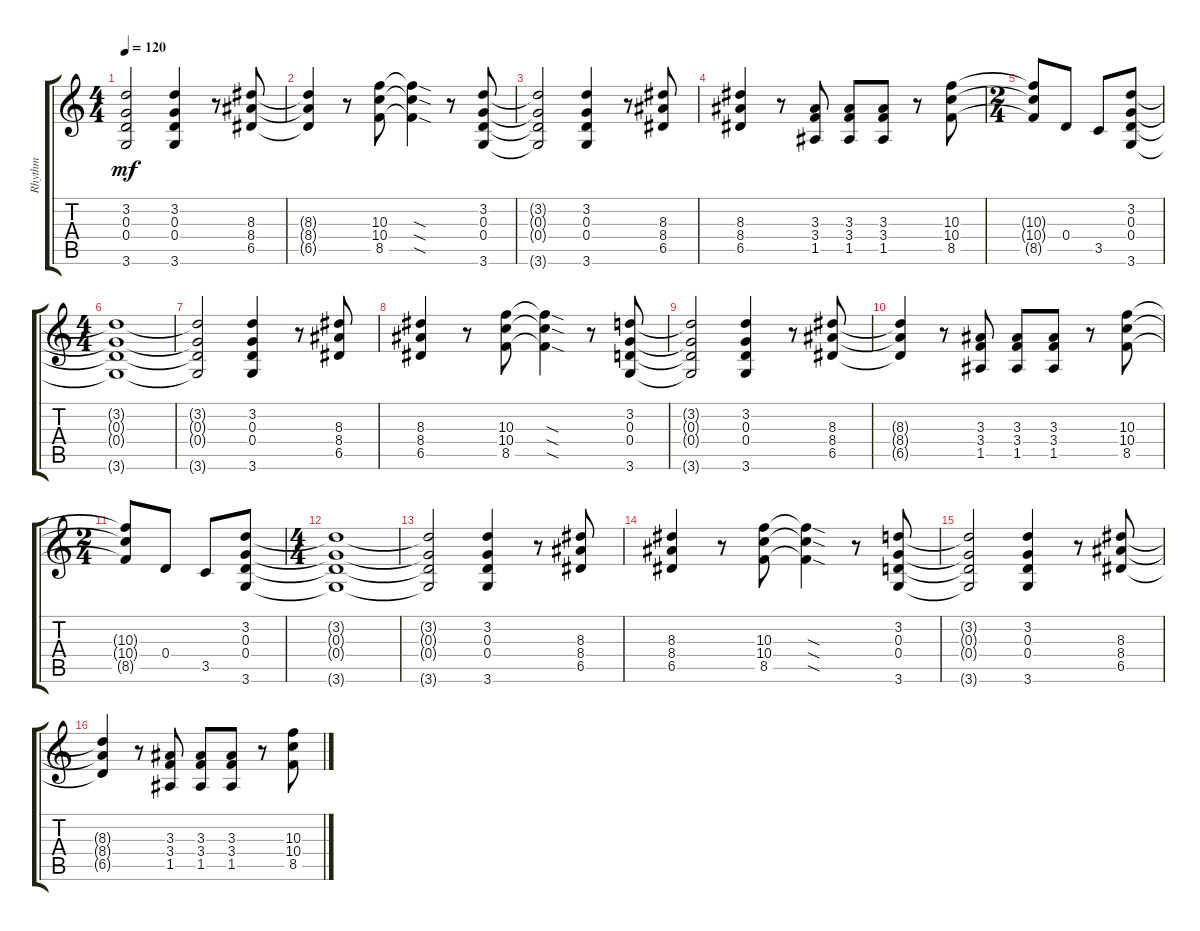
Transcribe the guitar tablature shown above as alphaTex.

\track ("Rhythm" "Rhythm") {instrument overdrivenguitar}
\staff {score tabs}
\tuning (E4 B3 G3 D3 A2 E2) {hide}
\ts (4 4)
\tempo 120
\clef g2
\ks c
(3.2{t} 0.3{t} 0.4{t} 3.6{t}).2{dy mf} (3.2 0.3 0.4 3.6).4 r.8 (8.3 8.4 6.5).8 |
(8.3{t} 8.4{t} 6.5{t}).4 r.8 (10.3 10.4 8.5).8 (10.3{sod t} 10.4{sod t} 8.5{sod t}).4 r.8 (3.2 0.3 0.4 3.6).8 |
(3.2{t} 0.3{t} 0.4{t} 3.6{t}).2 (3.2 0.3 0.4 3.6).4 r.8 (8.3 8.4 6.5).8 |
(8.3 8.4 6.5).4 r.8 (3.3 3.4 1.5).8 (3.3 3.4 1.5).8 (3.3 3.4 1.5).8 r.8 (10.3 10.4 8.5).8 |
\ts (2 4)
(10.3{t} 10.4{t} 8.5{t}).8 0.4.8 3.5.8 (3.2 0.3 0.4 3.6).8 |
\ts (4 4)
(3.2{t} 0.3{t} 0.4{t} 3.6{t}).1 |
(3.2{t} 0.3{t} 0.4{t} 3.6{t}).2 (3.2 0.3 0.4 3.6).4 r.8 (8.3 8.4 6.5).8 |
(8.3 8.4 6.5).4 r.8 (10.3 10.4 8.5).8 (10.3{sod t} 10.4{sod t} 8.5{sod t}).4 r.8 (3.2 0.3 0.4 3.6).8 |
(3.2{t} 0.3{t} 0.4{t} 3.6{t}).2 (3.2 0.3 0.4 3.6).4 r.8 (8.3 8.4 6.5).8 |
(8.3{t} 8.4{t} 6.5{t}).4 r.8 (3.3 3.4 1.5).8 (3.3 3.4 1.5).8 (3.3 3.4 1.5).8 r.8 (10.3 10.4 8.5).8 |
\ts (2 4)
(10.3{t} 10.4{t} 8.5{t}).8 0.4.8 3.5.8 (3.2 0.3 0.4 3.6).8 |
\ts (4 4)
(3.2{t} 0.3{t} 0.4{t} 3.6{t}).1 |
(3.2{t} 0.3{t} 0.4{t} 3.6{t}).2 (3.2 0.3 0.4 3.6).4 r.8 (8.3 8.4 6.5).8 |
(8.3 8.4 6.5).4 r.8 (10.3 10.4 8.5).8 (10.3{sod t} 10.4{sod t} 8.5{sod t}).4 r.8 (3.2 0.3 0.4 3.6).8 |
(3.2{t} 0.3{t} 0.4{t} 3.6{t}).2 (3.2 0.3 0.4 3.6).4 r.8 (8.3 8.4 6.5).8 |
(8.3{t} 8.4{t} 6.5{t}).4 r.8 (3.3 3.4 1.5).8 (3.3 3.4 1.5).8 (3.3 3.4 1.5).8 r.8 (10.3 10.4 8.5).8
